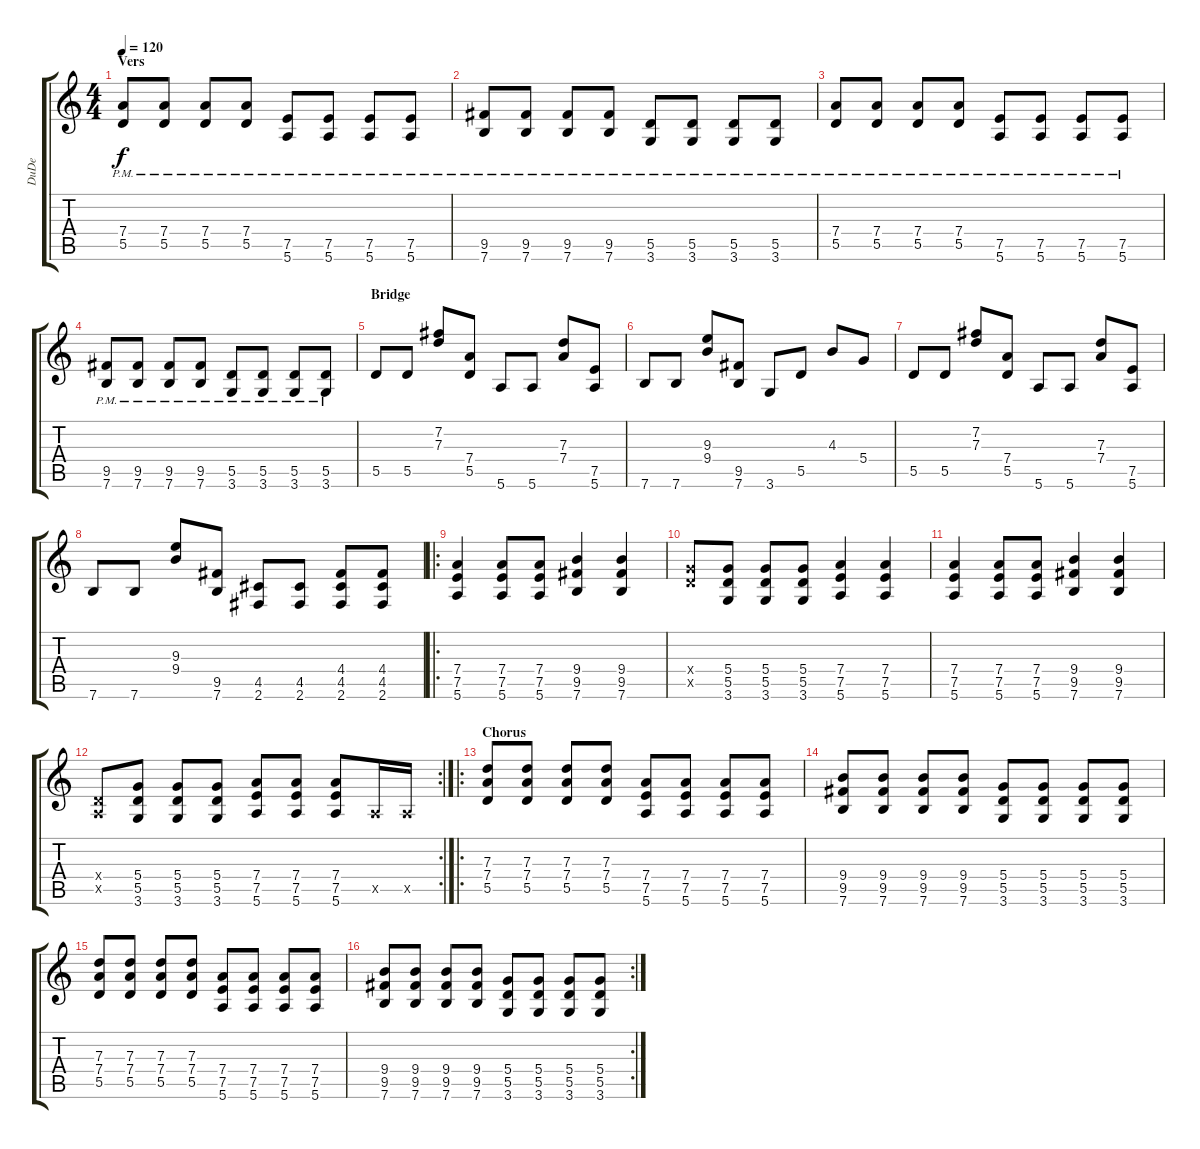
\track ("DuDe" "DuDe") {instrument overdrivenguitar}
\staff {score tabs}
\tuning (E4 B3 G3 D3 A2 E2) {hide}
\ts (4 4)
\section ("" "Vers")
\tempo 120
\clef g2
\ks c
(7.4{pm} 5.5).8{dy f} (7.4{pm} 5.5).8 (7.4{pm} 5.5).8 (7.4{pm} 5.5).8 (7.5{pm} 5.6).8 (7.5{pm} 5.6).8 (7.5{pm} 5.6).8 (7.5{pm} 5.6).8 |
(9.5{pm} 7.6).8 (9.5{pm} 7.6).8 (9.5{pm} 7.6).8 (9.5{pm} 7.6).8 (5.5{pm} 3.6).8 (5.5{pm} 3.6).8 (5.5{pm} 3.6).8 (5.5{pm} 3.6).8 |
(7.4 5.5{pm}).8 (7.4 5.5{pm}).8 (7.4 5.5{pm}).8 (7.4 5.5{pm}).8 (7.5{pm} 5.6).8 (7.5{pm} 5.6).8 (7.5{pm} 5.6).8 (7.5{pm} 5.6).8 |
(9.5{pm} 7.6).8 (9.5{pm} 7.6).8 (9.5{pm} 7.6).8 (9.5{pm} 7.6).8 (5.5{pm} 3.6).8 (5.5{pm} 3.6).8 (5.5{pm} 3.6).8 (5.5{pm} 3.6).8 |
\section ("" "Bridge")
5.5.8 5.5.8 (7.2 7.3).8 (7.4 5.5).8 5.6.8 5.6.8 (7.3 7.4).8 (7.5 5.6).8 |
7.6.8 7.6.8 (9.3 9.4).8 (9.5 7.6).8 3.6.8 5.5.8 4.3.8 5.4.8 |
5.5.8 5.5.8 (7.2 7.3).8 (7.4 5.5).8 5.6.8 5.6.8 (7.3 7.4).8 (7.5 5.6).8 |
7.6.8 7.6.8 (9.3 9.4).8 (9.5 7.6).8 (4.5 2.6).8 (4.5 2.6).8 (4.4 4.5 2.6).8 (4.4 4.5 2.6).8 |
\ro
(7.4 7.5 5.6).4 (7.4 7.5 5.6).8 (7.4 7.5 5.6).8 (9.4 9.5 7.6).4 (9.4 9.5 7.6).4 |
(5.4{x} 5.5{x}).8 (5.4 5.5 3.6).8 (5.4 5.5 3.6).8 (5.4 5.5 3.6).8 (7.4 7.5 5.6).4 (7.4 7.5 5.6).4 |
(7.4 7.5 5.6).4 (7.4 7.5 5.6).8 (7.4 7.5 5.6).8 (9.4 9.5 7.6).4 (9.4 9.5 7.6).4 |
\rc 2
(0.4{x} 0.5{x}).8 (5.4 5.5 3.6).8 (5.4 5.5 3.6).8 (5.4 5.5 3.6).8 (7.4 7.5 5.6).8 (7.4 7.5 5.6).8 (7.4 7.5 5.6).8 0.5{x}.16 0.5{x}.16 |
\ro
\section ("" "Chorus")
(7.3 7.4 5.5).8 (7.3 7.4 5.5).8 (7.3 7.4 5.5).8 (7.3 7.4 5.5).8 (7.4 7.5 5.6).8 (7.4 7.5 5.6).8 (7.4 7.5 5.6).8 (7.4 7.5 5.6).8 |
(9.4 9.5 7.6).8 (9.4 9.5 7.6).8 (9.4 9.5 7.6).8 (9.4 9.5 7.6).8 (5.4 5.5 3.6).8 (5.4 5.5 3.6).8 (5.4 5.5 3.6).8 (5.4 5.5 3.6).8 |
(7.3 7.4 5.5).8 (7.3 7.4 5.5).8 (7.3 7.4 5.5).8 (7.3 7.4 5.5).8 (7.4 7.5 5.6).8 (7.4 7.5 5.6).8 (7.4 7.5 5.6).8 (7.4 7.5 5.6).8 |
\rc 2
(9.4 9.5 7.6).8 (9.4 9.5 7.6).8 (9.4 9.5 7.6).8 (9.4 9.5 7.6).8 (5.4 5.5 3.6).8 (5.4 5.5 3.6).8 (5.4 5.5 3.6).8 (5.4 5.5 3.6).8
